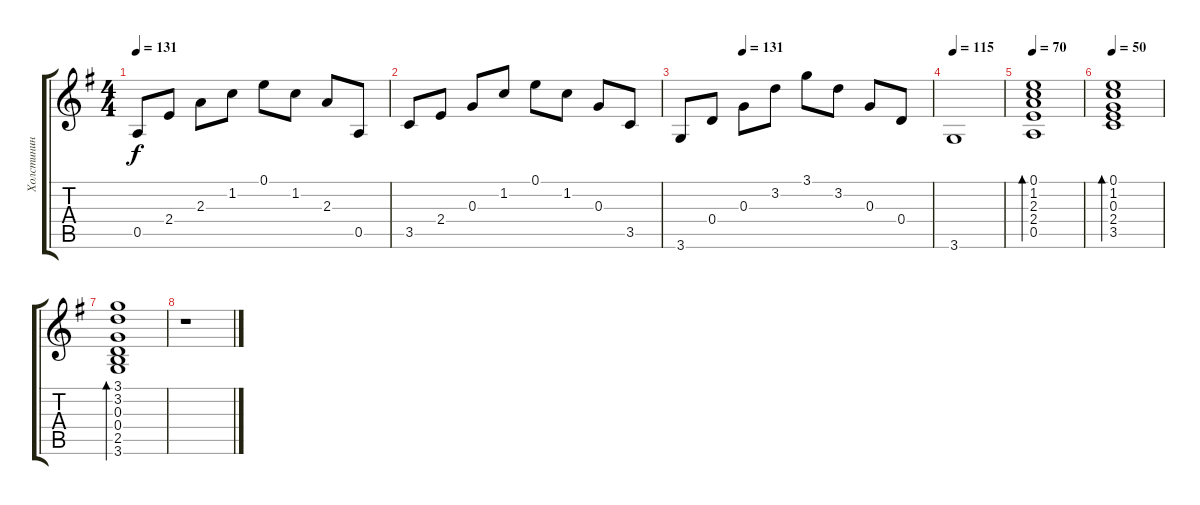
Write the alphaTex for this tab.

\track ("Холстинин" "Холстинин") {instrument acousticguitarsteel}
\staff {score tabs}
\tuning (E4 B3 G3 D3 A2 E2) {hide}
\ts (4 4)
\tempo 131
\clef g2
\ks g
0.5.8{dy f} 2.4.8 2.3.8 1.2.8 0.1.8 1.2.8 2.3.8 0.5.8 |
3.5.8 2.4.8 0.3.8 1.2.8 0.1.8 1.2.8 0.3.8 3.5.8 |
\tempo (131 0.25)
3.6.8 0.4.8 0.3.8 3.2.8 3.1.8 3.2.8 0.3.8 0.4.8 |
\tempo 115
3.6.1 |
\tempo 70
(0.1 1.2 2.3 2.4 0.5).1{bd 120} |
\tempo 50
(0.1 1.2 0.3 2.4 3.5).1{bd 240} |
(3.1 3.2 0.3 0.4 2.5 3.6).1{bd 480} |
r.1
